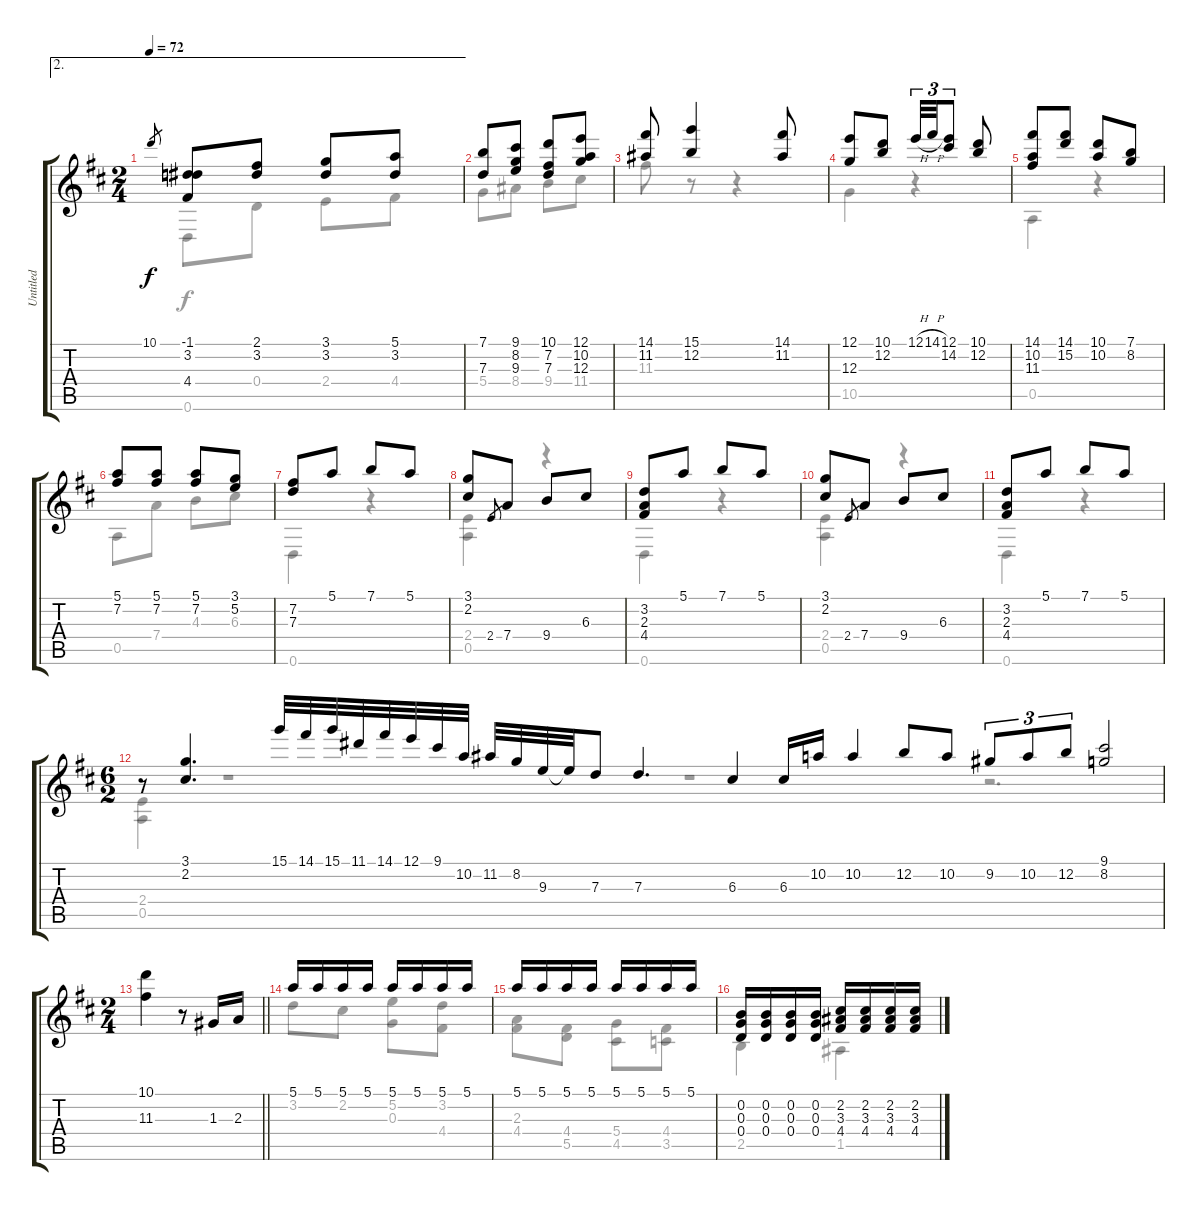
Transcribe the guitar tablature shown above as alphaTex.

\track ("Untitled" "Untitled") {instrument acousticguitarnylon}
\staff {score tabs}
\tuning (E4 B3 G3 D3 A2 D2) {hide}
\voice
\ae 2
\ts (2 4)
\tempo 72
\clef g2
\ks d
10.1.8{gr dy f} (-1.1 3.2 4.4).8 (2.1 3.2).8 (3.1 3.2).8 (5.1 3.2).8 |
(7.1 7.3).8 (9.1 8.2 9.3).8 (10.1 7.2 7.3).8 (12.1 10.2 12.3).8 |
(14.1 11.2).8 (15.1 12.2).4 (14.1 11.2).8 |
(12.1 12.3).8 (10.1 12.2).8 12.1{h}.32{tu (3 2)} 14.1{h}.32{tu (3 2)} (12.1 14.2).8{tu (3 2)} (10.1 12.2).8 |
(14.1 10.2 11.3).8 (14.1 15.2).8 (10.1 10.2).8 (7.1 8.2).8 |
(5.1 7.2).8 (5.1 7.2).8 (5.1 7.2).8 (3.1 5.2).8 |
(7.2 7.3).8 5.1.8 7.1.8 5.1.8 |
(3.1 2.2).8 2.4.8{gr} 7.4.8 9.4.8 6.3.8 |
(3.2 2.3 4.4).8 5.1.8 7.1.8 5.1.8 |
(3.1 2.2).8 2.4.8{gr} 7.4.8 9.4.8 6.3.8 |
(3.2 2.3 4.4).8 5.1.8 7.1.8 5.1.8 |
\ts (6 2)
r.8 (3.1 2.2).4{d} 15.1.32 14.1.32 15.1.32 11.1.32 14.1.32 12.1.32 9.1.32 10.2.32 11.2.32 8.2.32 9.3.32 9.3{t}.32 7.3.8 7.3.4{d} 6.3.4 6.3.16 10.2.16 10.2.4 12.2.8 10.2.8 9.2.8{tu (3 2)} 10.2.8{tu (3 2)} 12.2.8{tu (3 2)} (9.1 8.2).2 |
\ts (2 4)
\barLineRight lightlight
(10.1 11.3).4 r.8 1.3.16 2.3.16 |
5.1.16 5.1.16 5.1.16 5.1.16 5.1.16 5.1.16 5.1.16 5.1.16 |
5.1.16 5.1.16 5.1.16 5.1.16 5.1.16 5.1.16 5.1.16 5.1.16 |
(0.2 0.3 0.4).16 (0.2 0.3 0.4).16 (0.2 0.3 0.4).16 (0.2 0.3 0.4).16 (2.2 3.3 4.4).16 (2.2 3.3 4.4).16 (2.2 3.3 4.4).16 (2.2 3.3 4.4).16
\voice
\clef g2
\ottava regular
\simile none
\ks d
0.6.8{dy f} 0.4.8 2.4.8 4.4.8 |
5.4.8 8.4.8 9.4.8 11.4.8 |
11.3.8 r.8 r.4 |
10.5.4 r.4 |
0.5.4 r.4 |
0.5.8 7.4.8 4.3.8 6.3.8 |
0.6.4 r.4 |
(2.4 0.5).4 r.4 |
0.6.4 r.4 |
(2.4 0.5).4 r.4 |
0.6.4 r.4 |
(2.4 0.5).4 r.1 r.1 r.2{d} |
\barLineRight lightlight
|
3.2.8 2.2.8 (5.2 0.3).8 (3.2 4.4).8 |
(2.3 4.4).8 (4.4 5.5).8 (5.4 4.5).8 (4.4 3.5).8 |
2.5.4 1.5.4
